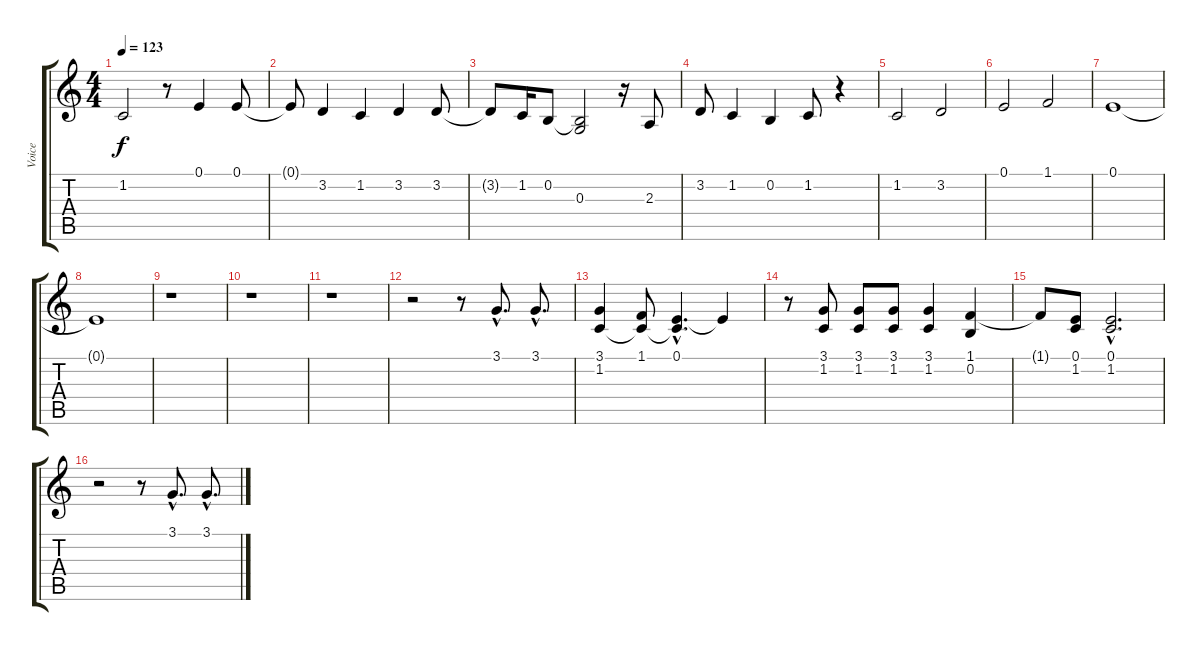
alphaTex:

\track ("Voice" "Voice") {instrument altosax}
\staff {score tabs}
\tuning (E4 B3 G3 D3 A2 E2) {hide}
\ts (4 4)
\tempo 123
\clef g2
\ks c
1.2{t}.2{dy f} r.8 0.1.4 0.1.8 |
0.1{t}.8 3.2.4 1.2.4 3.2.4 3.2.8 |
3.2{t}.8 1.2.16 0.2.8 (0.2{t} 0.3).2 r.16 2.3.8 |
3.2.8 1.2.4 0.2.4 1.2.8 r.4 |
1.2.2 3.2.2 |
0.1.2 1.1.2 |
0.1.1 |
0.1{t}.1 |
r.1 |
r.1 |
r.1 |
r.2 r.8 3.1{hac}.8{d} 3.1{hac}.8{d} |
(3.1 1.2).4 (1.1 1.2{t}).8 (0.1{hac} 1.2{hac t}).4{d} 0.1{t}.4 |
r.8 (3.1 1.2).8 (3.1 1.2).8 (3.1 1.2).8 (3.1 1.2).4 (1.1 0.2).4 |
1.1{t}.8 (0.1 1.2).8 (0.1{hac} 1.2{hac}).2{d} |
r.2 r.8 3.1{hac}.8{d} 3.1{hac}.8{d}
